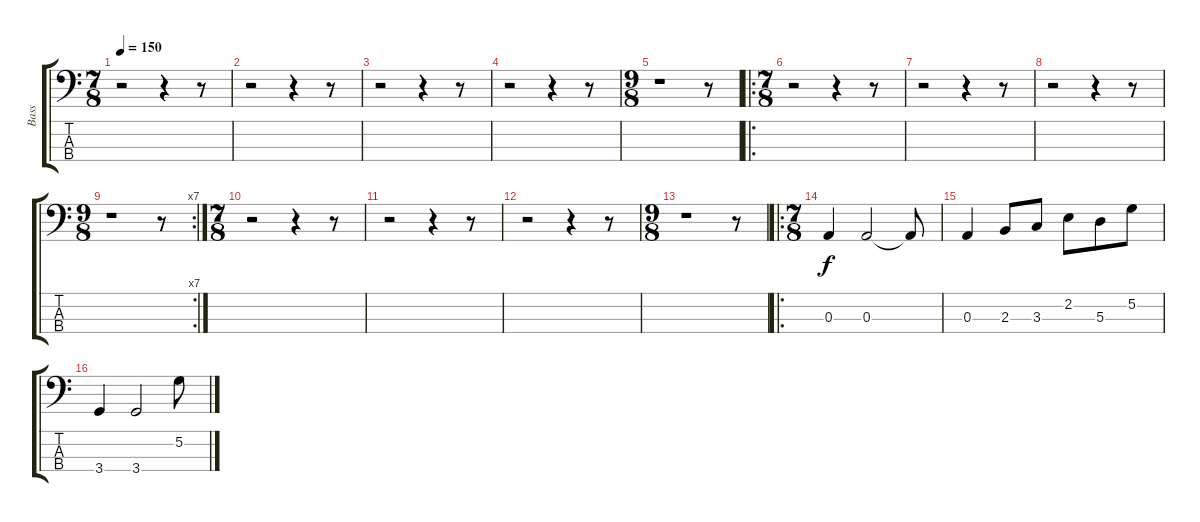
\track ("Bass" "Bass") {instrument electricbasspick}
\staff {score tabs}
\tuning (G2 D2 A1 E1) {hide}
\ts (7 8)
\tempo 150
\clef f4
\ks c
r.2{dy f instrument electricbasspick} r.4 r.8 |
r.2 r.4 r.8 |
r.2 r.4 r.8 |
r.2 r.4 r.8 |
\ts (9 8)
r.1 r.8 |
\ro
\ts (7 8)
r.2 r.4 r.8 |
r.2 r.4 r.8 |
r.2 r.4 r.8 |
\rc 7
\ts (9 8)
r.1 r.8 |
\ts (7 8)
r.2 r.4 r.8 |
r.2 r.4 r.8 |
r.2 r.4 r.8 |
\ts (9 8)
r.1 r.8 |
\ro
\ts (7 8)
0.3.4 0.3.2 0.3{t}.8 |
0.3.4 2.3.8 3.3.8 2.2.8 5.3.8 5.2.8 |
3.4.4 3.4.2 5.2.8
